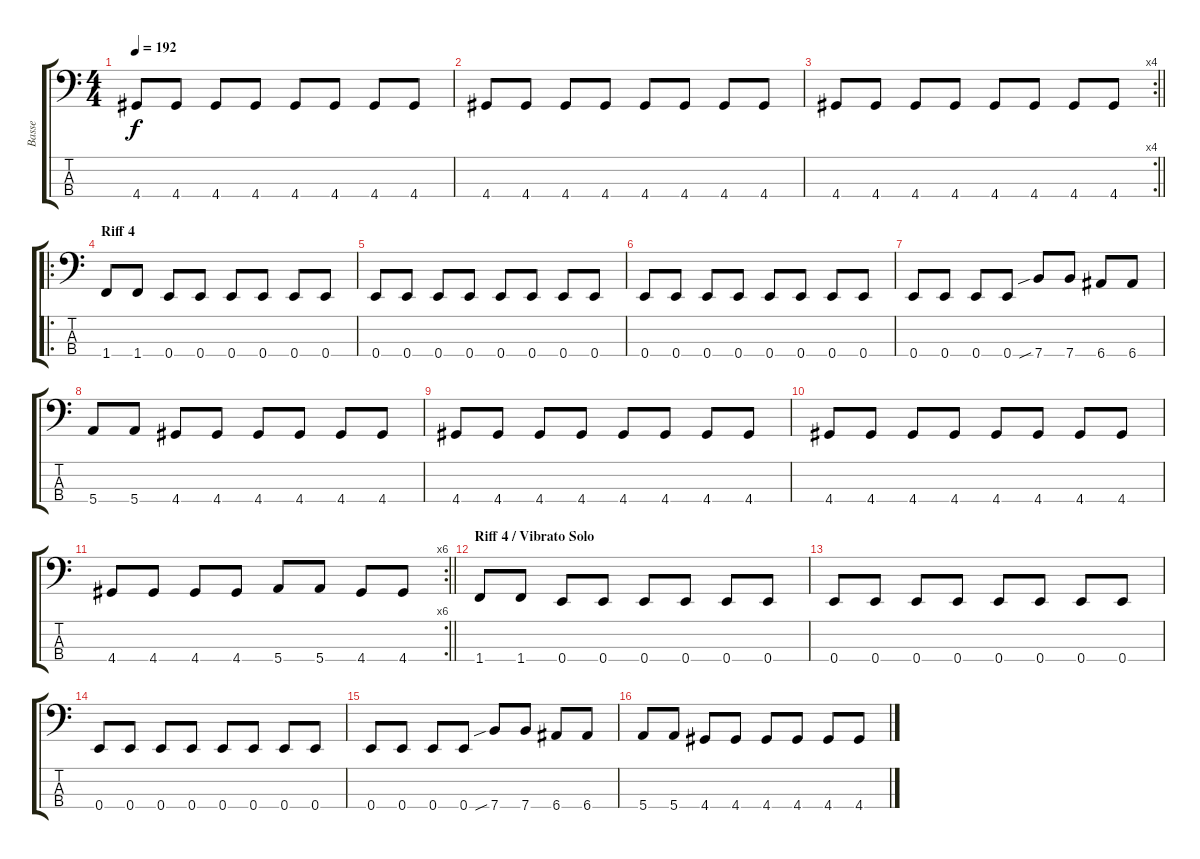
\track ("Basse" "Basse") {instrument electricbassfinger}
\staff {score tabs}
\tuning (G2 D2 A1 E1) {hide}
\ts (4 4)
\tempo 192
\clef f4
\ks c
4.4.8{dy f} 4.4.8 4.4.8 4.4.8 4.4.8 4.4.8 4.4.8 4.4.8 |
4.4.8 4.4.8 4.4.8 4.4.8 4.4.8 4.4.8 4.4.8 4.4.8 |
\rc 4
\barLineRight lightlight
4.4.8 4.4.8 4.4.8 4.4.8 4.4.8 4.4.8 4.4.8 4.4.8 |
\ro
\section ("" "Riff 4")
1.4.8 1.4.8 0.4.8 0.4.8 0.4.8 0.4.8 0.4.8 0.4.8 |
0.4.8 0.4.8 0.4.8 0.4.8 0.4.8 0.4.8 0.4.8 0.4.8 |
0.4.8 0.4.8 0.4.8 0.4.8 0.4.8 0.4.8 0.4.8 0.4.8 |
0.4.8 0.4.8 0.4.8 0.4.8 7.4{sib}.8 7.4.8 6.4.8 6.4.8 |
5.4.8 5.4.8 4.4.8 4.4.8 4.4.8 4.4.8 4.4.8 4.4.8 |
4.4.8 4.4.8 4.4.8 4.4.8 4.4.8 4.4.8 4.4.8 4.4.8 |
4.4.8 4.4.8 4.4.8 4.4.8 4.4.8 4.4.8 4.4.8 4.4.8 |
\rc 6
\barLineRight lightlight
4.4.8 4.4.8 4.4.8 4.4.8 5.4.8 5.4.8 4.4.8 4.4.8 |
\section ("" "Riff 4 / Vibrato Solo")
1.4.8 1.4.8 0.4.8 0.4.8 0.4.8 0.4.8 0.4.8 0.4.8 |
0.4.8 0.4.8 0.4.8 0.4.8 0.4.8 0.4.8 0.4.8 0.4.8 |
0.4.8 0.4.8 0.4.8 0.4.8 0.4.8 0.4.8 0.4.8 0.4.8 |
0.4.8 0.4.8 0.4.8 0.4.8 7.4{sib}.8 7.4.8 6.4.8 6.4.8 |
5.4.8 5.4.8 4.4.8 4.4.8 4.4.8 4.4.8 4.4.8 4.4.8
